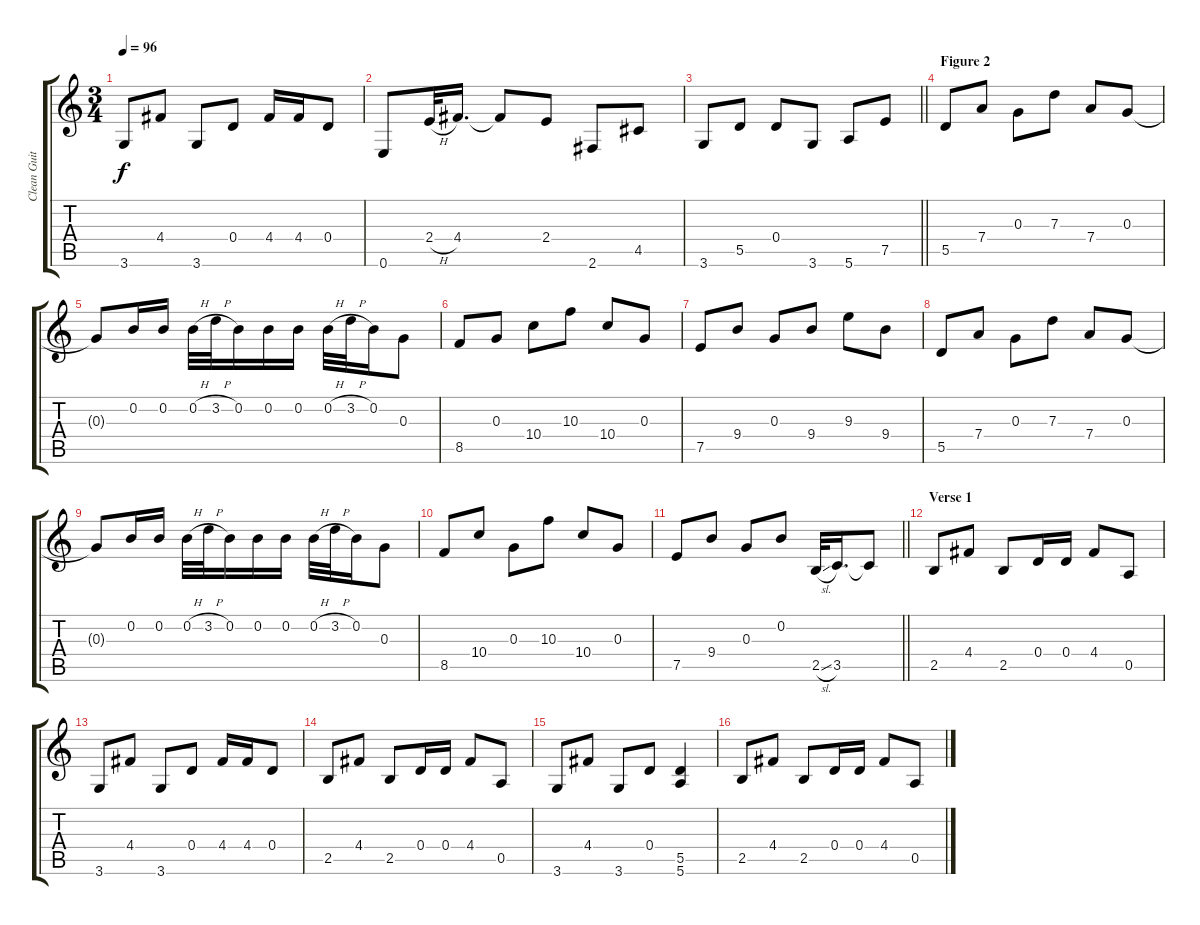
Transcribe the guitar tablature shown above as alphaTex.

\track ("Clean Guitar \"James Hetfield\"" "Clean Guit") {instrument electricguitarclean}
\staff {score tabs}
\tuning (E4 B3 G3 D3 A2 E2) {hide}
\ts (3 4)
\tempo 96
\clef g2
\ks c
3.6.8{dy f} 4.4.8 3.6.8 0.4.8 4.4.16 4.4.16 0.4.8 |
0.6.8 2.4{h}.32 4.4.16{d} 4.4{t}.8 2.4.8 2.6.8 4.5.8 |
\barLineRight lightlight
3.6.8 5.5.8 0.4.8 3.6.8 5.6.8 7.5.8 |
\section ("" "Figure 2")
5.5.8 7.4.8 0.3.8 7.3.8 7.4.8 0.3.8 |
0.3{t}.8 0.2.16 0.2.16 0.2{h}.32 3.2{h}.32 0.2.16 0.2.16 0.2.16 0.2{h}.32 3.2{h}.32 0.2.16 0.3.8 |
8.5.8 0.3.8 10.4.8 10.3.8 10.4.8 0.3.8 |
7.5.8 9.4.8 0.3.8 9.4.8 9.3.8 9.4.8 |
5.5.8 7.4.8 0.3.8 7.3.8 7.4.8 0.3.8 |
0.3{t}.8 0.2.16 0.2.16 0.2{h}.32 3.2{h}.32 0.2.16 0.2.16 0.2.16 0.2{h}.32 3.2{h}.32 0.2.16 0.3.8 |
8.5.8 10.4.8 0.3.8 10.3.8 10.4.8 0.3.8 |
\barLineRight lightlight
7.5.8 9.4.8 0.3.8 0.2.8 2.5{sl}.32 3.5.16{d} 3.5{t}.8 |
\section ("" "Verse 1")
2.5.8 4.4.8 2.5.8 0.4.16 0.4.16 4.4.8 0.5.8 |
3.6.8 4.4.8 3.6.8 0.4.8 4.4.16 4.4.16 0.4.8 |
2.5.8 4.4.8 2.5.8 0.4.16 0.4.16 4.4.8 0.5.8 |
3.6.8 4.4.8 3.6.8 0.4.8 (5.5 5.6).4 |
2.5.8 4.4.8 2.5.8 0.4.16 0.4.16 4.4.8 0.5.8
